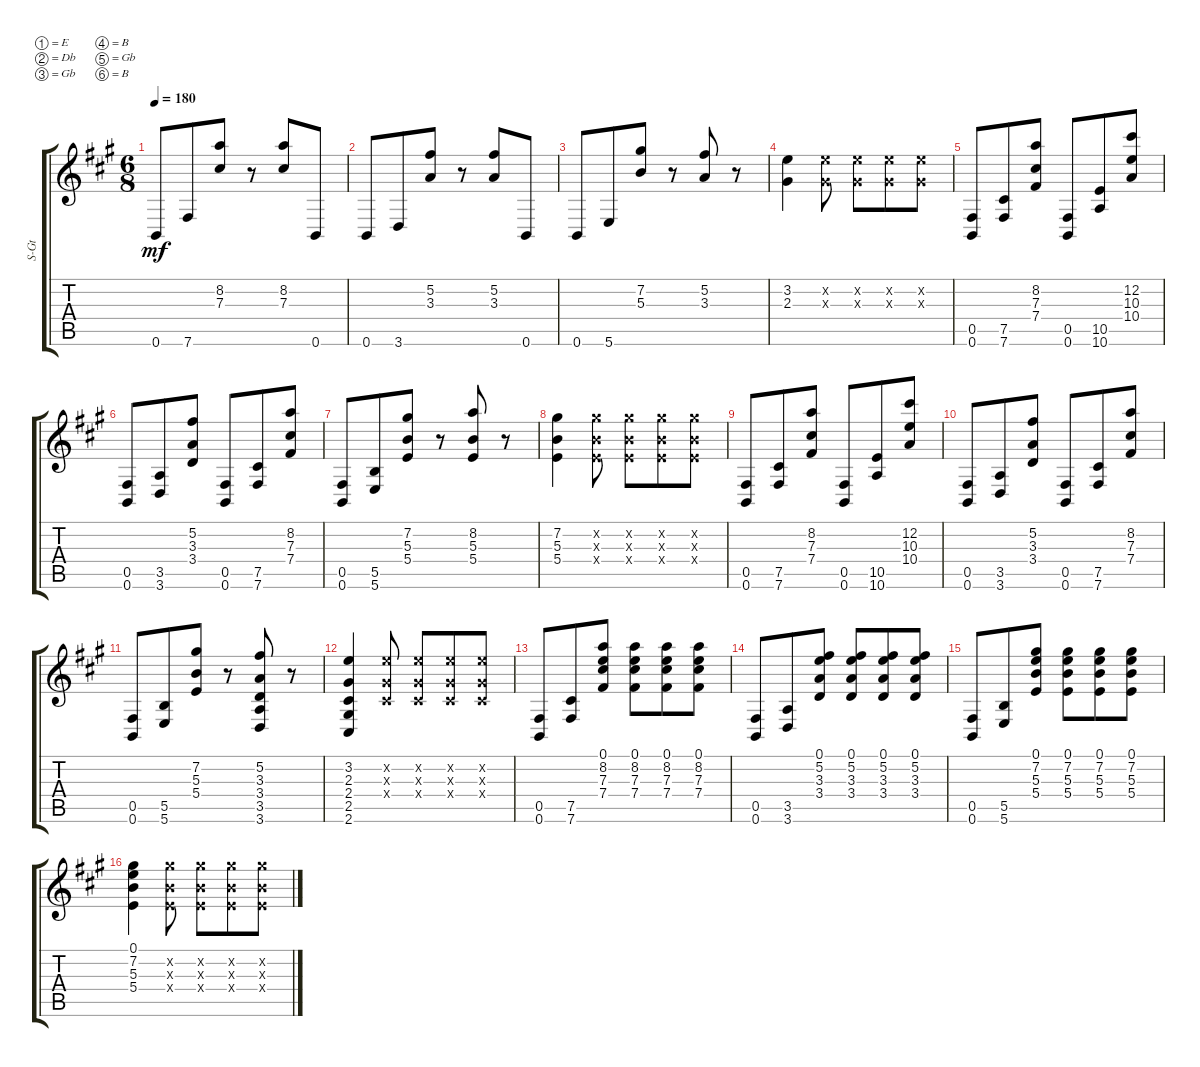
\defaultSystemsLayout 4
\bracketExtendMode groupsimilarinstruments
\otherSystemsTrackNameOrientation horizontal
\track ("Steel Guitar" "S-Gt") {defaultSystemsLayout 2 instrument acousticguitarsteel}
\staff {score tabs}
\tuning (E4 Db4 Gb3 B2 Gb2 B1)
\ts (6 8)
\tempo 180
\clef g2
\ks f#minor
0.6{acc forcenatural}.8{dy mf beam Up} 7.6{acc #}.8{beam Up} (8.2{acc forcenatural} 7.3{acc #}).8{beam Up} r.8{beam Up} (8.2{acc forcenatural} 7.3{acc #}).8{beam Up} 0.6{acc forcenatural}.8{beam Up} |
0.6{acc forcenatural}.8{beam Up} 3.6{acc forcenatural}.8{beam Up} (5.2{acc #} 3.3{acc forcenatural}).8{beam Up} r.8{beam Up} (5.2{acc #} 3.3{acc forcenatural}).8{beam Up} 0.6{acc forcenatural}.8{beam Up} |
0.6{acc forcenatural}.8{beam Up} 5.6{acc forcenatural}.8{beam Up} (5.3{acc forcenatural} 7.2{acc #}).8{beam Up} r.8{beam Up} (5.2{acc #} 3.3{acc forcenatural}).8{beam Down} r.8{beam Down} |
(3.2{acc forcenatural} 2.3{acc #}).4{beam Down} (3.2{x acc forcenatural} 2.3{x acc #}).8{beam Down} (3.2{x acc forcenatural} 2.3{x acc #}).8{beam Down} (2.3{x acc #} 3.2{x acc forcenatural}).8{beam Down} (3.2{x acc forcenatural} 2.3{x acc #}).8{beam Down} |
(0.6{acc forcenatural} 0.5{acc #}).8{beam Up} (7.6{acc #} 7.5{acc #}).8{beam Up} (8.2{acc forcenatural} 7.3{acc #} 7.4{acc #}).8{beam Up} (0.6{acc forcenatural} 0.5{acc #}).8{beam Up} (10.5{acc forcenatural} 10.6{acc forcenatural}).8{beam Up} (12.2{acc #} 10.3{acc forcenatural} 10.4{acc forcenatural}).8{beam Up} |
(0.6{acc forcenatural} 0.5{acc #}).8{beam Up} (3.6{acc forcenatural} 3.5{acc forcenatural}).8{beam Up} (5.2{acc #} 3.3{acc forcenatural} 3.4{acc forcenatural}).8{beam Up} (0.6{acc forcenatural} 0.5{acc #}).8{beam Up} (7.5{acc #} 7.6{acc #}).8{beam Up} (8.2{acc forcenatural} 7.3{acc #} 7.4{acc #}).8{beam Up} |
(0.6{acc forcenatural} 0.5{acc #}).8{beam Up} (5.5{acc forcenatural} 5.6{acc forcenatural}).8{beam Up} (7.2{acc #} 5.3{acc forcenatural} 5.4{acc forcenatural}).8{beam Up} r.8{beam Up} (8.2{acc forcenatural} 5.3{acc forcenatural} 5.4{acc forcenatural}).8{beam Down} r.8{beam Down} |
(7.2{acc #} 5.3{acc forcenatural} 5.4{acc forcenatural}).4{beam Down} (7.2{x acc #} 5.3{x acc forcenatural} 5.4{x acc forcenatural}).8{beam Down} (7.2{x acc #} 5.3{x acc forcenatural} 5.4{x acc forcenatural}).8{beam Down} (7.2{x acc #} 5.3{x acc forcenatural} 5.4{x acc forcenatural}).8{beam Down} (7.2{x acc #} 5.4{x acc forcenatural} 5.3{x acc forcenatural}).8{beam Down} |
(0.6{acc forcenatural} 0.5{acc #}).8{beam Up} (7.6{acc #} 7.5{acc #}).8{beam Up} (8.2{acc forcenatural} 7.3{acc #} 7.4{acc #}).8{beam Up} (0.6{acc forcenatural} 0.5{acc #}).8{beam Up} (10.5{acc forcenatural} 10.6{acc forcenatural}).8{beam Up} (12.2{acc #} 10.3{acc forcenatural} 10.4{acc forcenatural}).8{beam Up} |
(0.6{acc forcenatural} 0.5{acc #}).8{beam Up} (3.6{acc forcenatural} 3.5{acc forcenatural}).8{beam Up} (5.2{acc #} 3.3{acc forcenatural} 3.4{acc forcenatural}).8{beam Up} (0.6{acc forcenatural} 0.5{acc #}).8{beam Up} (7.5{acc #} 7.6{acc #}).8{beam Up} (8.2{acc forcenatural} 7.3{acc #} 7.4{acc #}).8{beam Up} |
(0.6{acc forcenatural} 0.5{acc #}).8{beam Up} (5.5{acc forcenatural} 5.6{acc forcenatural}).8{beam Up} (7.2{acc #} 5.3{acc forcenatural} 5.4{acc forcenatural}).8{beam Up} r.8{beam Up} (5.2{acc #} 3.3{acc forcenatural} 3.4{acc forcenatural} 3.5{acc forcenatural} 3.6{acc forcenatural}).8{beam Up} r.8{beam Up} |
(3.2{acc forcenatural} 2.3{acc #} 2.4{acc #} 2.6{acc #} 2.5{acc #}).4{beam Up} (3.2{x acc forcenatural} 2.3{x acc #} 2.4{x acc #}).8{beam Up} (3.2{x acc forcenatural} 2.3{x acc #} 2.4{x acc #}).8{beam Up} (3.2{x acc forcenatural} 2.3{x acc #} 2.4{x acc #}).8{beam Up} (3.2{x acc forcenatural} 2.4{x acc #} 2.3{x acc #}).8{beam Up} |
(0.6{acc forcenatural} 0.5{acc #}).8{beam Up} (7.6{acc #} 7.5{acc #}).8{beam Up} (8.2{acc forcenatural} 7.3{acc #} 7.4{acc #} 0.1{acc forcenatural}).8{beam Up} (8.2{acc forcenatural} 7.3{acc #} 7.4{acc #} 0.1{acc forcenatural}).8{beam Down} (7.4{acc #} 7.3{acc #} 8.2{acc forcenatural} 0.1{acc forcenatural}).8{beam Down} (8.2{acc forcenatural} 7.3{acc #} 7.4{acc #} 0.1{acc forcenatural}).8{beam Down} |
(0.6{acc forcenatural} 0.5{acc #}).8{beam Up} (3.6{acc forcenatural} 3.5{acc forcenatural}).8{beam Up} (5.2{acc #} 3.3{acc forcenatural} 3.4{acc forcenatural} 0.1{acc forcenatural}).8{beam Up} (3.4{acc forcenatural} 3.3{acc forcenatural} 5.2{acc #} 0.1{acc forcenatural}).8{beam Up} (3.4{acc forcenatural} 5.2{acc #} 3.3{acc forcenatural} 0.1{acc forcenatural}).8{beam Up} (5.2{acc #} 3.3{acc forcenatural} 3.4{acc forcenatural} 0.1{acc forcenatural}).8{beam Up} |
(0.6{acc forcenatural} 0.5{acc #}).8{beam Up} (5.5{acc forcenatural} 5.6{acc forcenatural}).8{beam Up} (7.2{acc #} 5.3{acc forcenatural} 5.4{acc forcenatural} 0.1{acc forcenatural}).8{beam Up} (7.2{acc #} 5.3{acc forcenatural} 5.4{acc forcenatural} 0.1{acc forcenatural}).8{beam Down} (7.2{acc #} 5.3{acc forcenatural} 5.4{acc forcenatural} 0.1{acc forcenatural}).8{beam Down} (7.2{acc #} 5.3{acc forcenatural} 5.4{acc forcenatural} 0.1{acc forcenatural}).8{beam Down} |
(7.2{acc #} 5.3{acc forcenatural} 5.4{acc forcenatural} 0.1{acc forcenatural}).4{beam Down} (7.2{x acc #} 5.3{x acc forcenatural} 5.4{x acc forcenatural}).8{beam Down} (7.2{x acc #} 5.3{x acc forcenatural} 5.4{x acc forcenatural}).8{beam Down} (7.2{x acc #} 5.3{x acc forcenatural} 5.4{x acc forcenatural}).8{beam Down} (7.2{x acc #} 5.4{x acc forcenatural} 5.3{x acc forcenatural}).8{beam Down}
